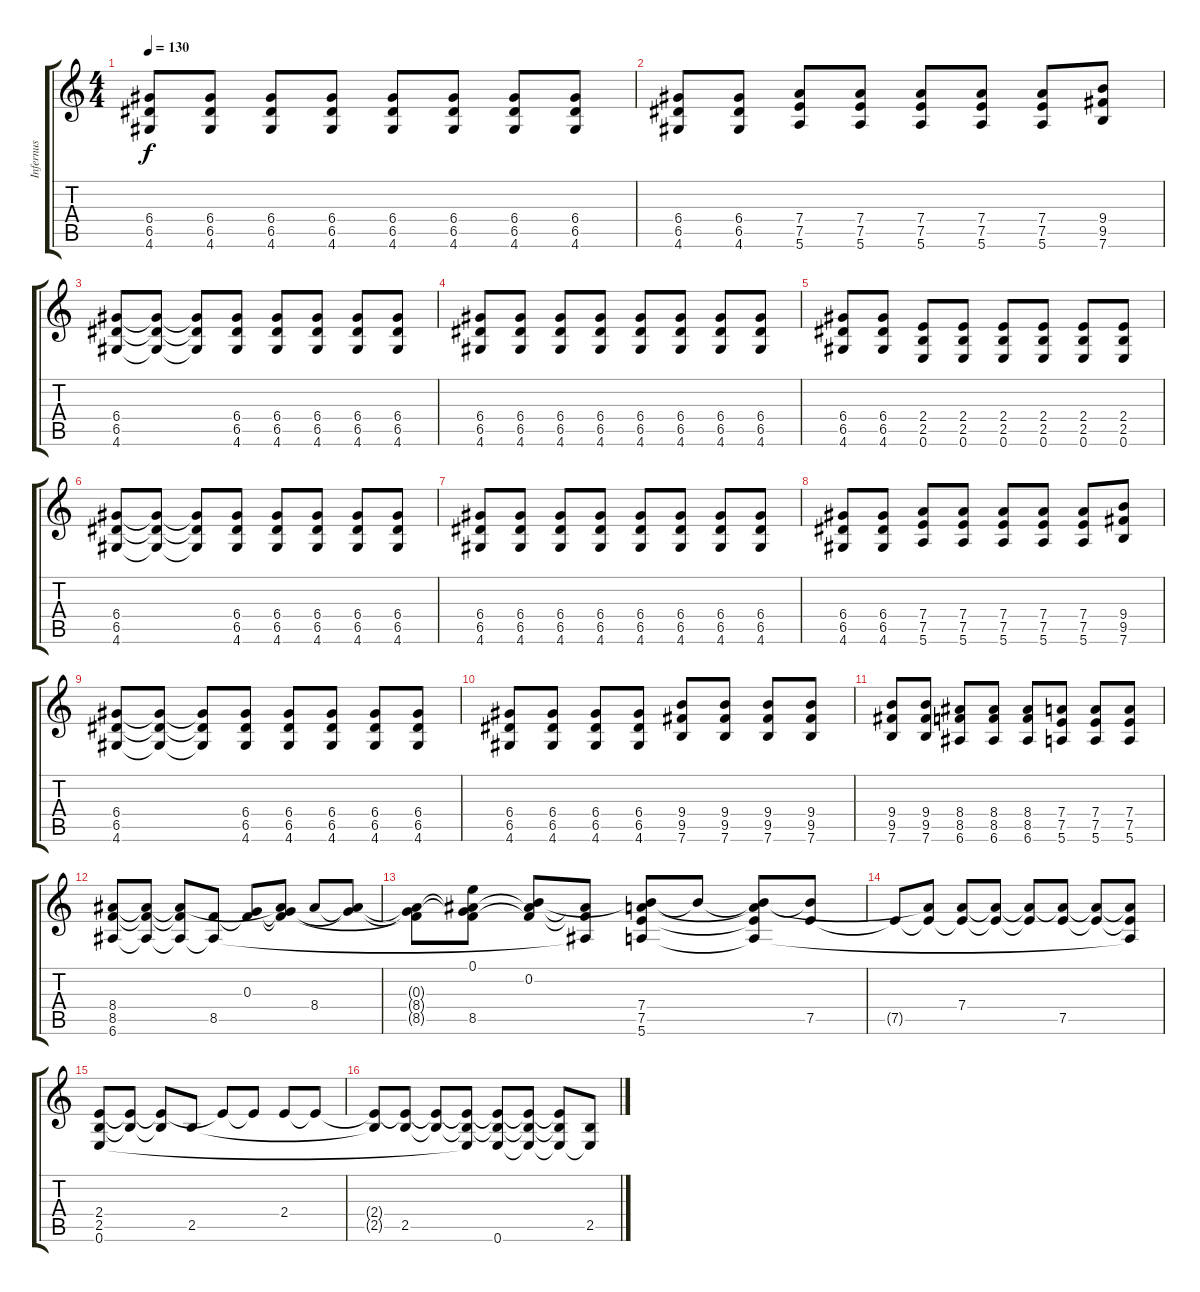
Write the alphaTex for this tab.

\track ("Infernus" "Infernus") {instrument distortionguitar}
\staff {score tabs}
\tuning (E4 B3 G3 D3 A2 E2) {hide}
\ts (4 4)
\tempo 130
\clef g2
\ks c
(6.4 6.5 4.6).8{dy f} (6.4 6.5 4.6).8 (6.4 6.5 4.6).8 (6.4 6.5 4.6).8 (6.4 6.5 4.6).8 (6.4 6.5 4.6).8 (6.4 6.5 4.6).8 (6.4 6.5 4.6).8 |
(6.4 6.5 4.6).8 (6.4 6.5 4.6).8 (7.4 7.5 5.6).8 (7.4 7.5 5.6).8 (7.4 7.5 5.6).8 (7.4 7.5 5.6).8 (7.4 7.5 5.6).8 (9.4 9.5 7.6).8 |
(6.4 6.5 4.6).8 (6.4{t} 6.5{t} 4.6{t}).8 (6.4{t} 6.5{t} 4.6{t}).8 (6.4 6.5 4.6).8 (6.4 6.5 4.6).8 (6.4 6.5 4.6).8 (6.4 6.5 4.6).8 (6.4 6.5 4.6).8 |
(6.4 6.5 4.6).8 (6.4 6.5 4.6).8 (6.4 6.5 4.6).8 (6.4 6.5 4.6).8 (6.4 6.5 4.6).8 (6.4 6.5 4.6).8 (6.4 6.5 4.6).8 (6.4 6.5 4.6).8 |
(6.4 6.5 4.6).8 (6.4 6.5 4.6).8 (2.4 2.5 0.6).8 (2.4 2.5 0.6).8 (2.4 2.5 0.6).8 (2.4 2.5 0.6).8 (2.4 2.5 0.6).8 (2.4 2.5 0.6).8 |
(6.4 6.5 4.6).8 (6.4{t} 6.5{t} 4.6{t}).8 (6.4{t} 6.5{t} 4.6{t}).8 (6.4 6.5 4.6).8 (6.4 6.5 4.6).8 (6.4 6.5 4.6).8 (6.4 6.5 4.6).8 (6.4 6.5 4.6).8 |
(6.4 6.5 4.6).8 (6.4 6.5 4.6).8 (6.4 6.5 4.6).8 (6.4 6.5 4.6).8 (6.4 6.5 4.6).8 (6.4 6.5 4.6).8 (6.4 6.5 4.6).8 (6.4 6.5 4.6).8 |
(6.4 6.5 4.6).8 (6.4 6.5 4.6).8 (7.4 7.5 5.6).8 (7.4 7.5 5.6).8 (7.4 7.5 5.6).8 (7.4 7.5 5.6).8 (7.4 7.5 5.6).8 (9.4 9.5 7.6).8 |
(6.4 6.5 4.6).8 (6.4{t} 6.5{t} 4.6{t}).8 (6.4{t} 6.5{t} 4.6{t}).8 (6.4 6.5 4.6).8 (6.4 6.5 4.6).8 (6.4 6.5 4.6).8 (6.4 6.5 4.6).8 (6.4 6.5 4.6).8 |
(6.4 6.5 4.6).8 (6.4 6.5 4.6).8 (6.4 6.5 4.6).8 (6.4 6.5 4.6).8 (9.4 9.5 7.6).8 (9.4 9.5 7.6).8 (9.4 9.5 7.6).8 (9.4 9.5 7.6).8 |
(9.4 9.5 7.6).8 (9.4 9.5 7.6).8 (8.4 8.5 6.6).8 (8.4 8.5 6.6).8 (8.4 8.5 6.6).8 (7.4 7.5 5.6).8 (7.4 7.5 5.6).8 (7.4 7.5 5.6).8 |
(8.4 8.5 6.6).8 (8.4{t} 8.5{t} 6.6{t}).8 (8.4{t} 8.5{t} 6.6{t}).8 (8.5 6.6{t}).8 (0.3 8.5{t}).8 (0.3{t} 8.4{t} 8.5{t}).8 8.4.8 (0.3{t} 8.4{t}).8 |
(0.3{t} 8.4{t} 8.5{t}).8 (0.1 0.3{t} 8.4{t} 8.5).8 (0.2 8.4{t} 8.5{t}).8 (8.4{t} 8.5{t} 6.6{t}).8 (0.2{t} 7.4 7.5 5.6).8 0.2{t}.8 (0.2{t} 7.4{t} 7.5{t} 5.6{t}).8 (0.2{t} 7.5).8 |
7.5{t}.8 (7.4{t} 7.5{t}).8 (7.4 7.5{t}).8 (7.4{t} 7.5{t}).8 (7.4{t} 7.5{t}).8 (7.4{t} 7.5).8 (7.4{t} 7.5{t}).8 (7.4{t} 7.5{t} 5.6{t}).8 |
(2.4 2.5 0.6).8 (2.4{t} 2.5{t}).8 (2.4{t} 2.5{t}).8 2.5.8 2.4{t}.8 2.4{t}.8 2.4.8 2.4{t}.8 |
(2.4{t} 2.5{t}).8 (2.4{t} 2.5).8 (2.4{t} 2.5{t}).8 (2.4{t} 2.5{t} 0.6{t}).8 (2.4{t} 2.5{t} 0.6).8 (2.4{t} 2.5{t} 0.6{t}).8 (2.4{t} 2.5{t} 0.6{t}).8 (2.5 0.6{t}).8
